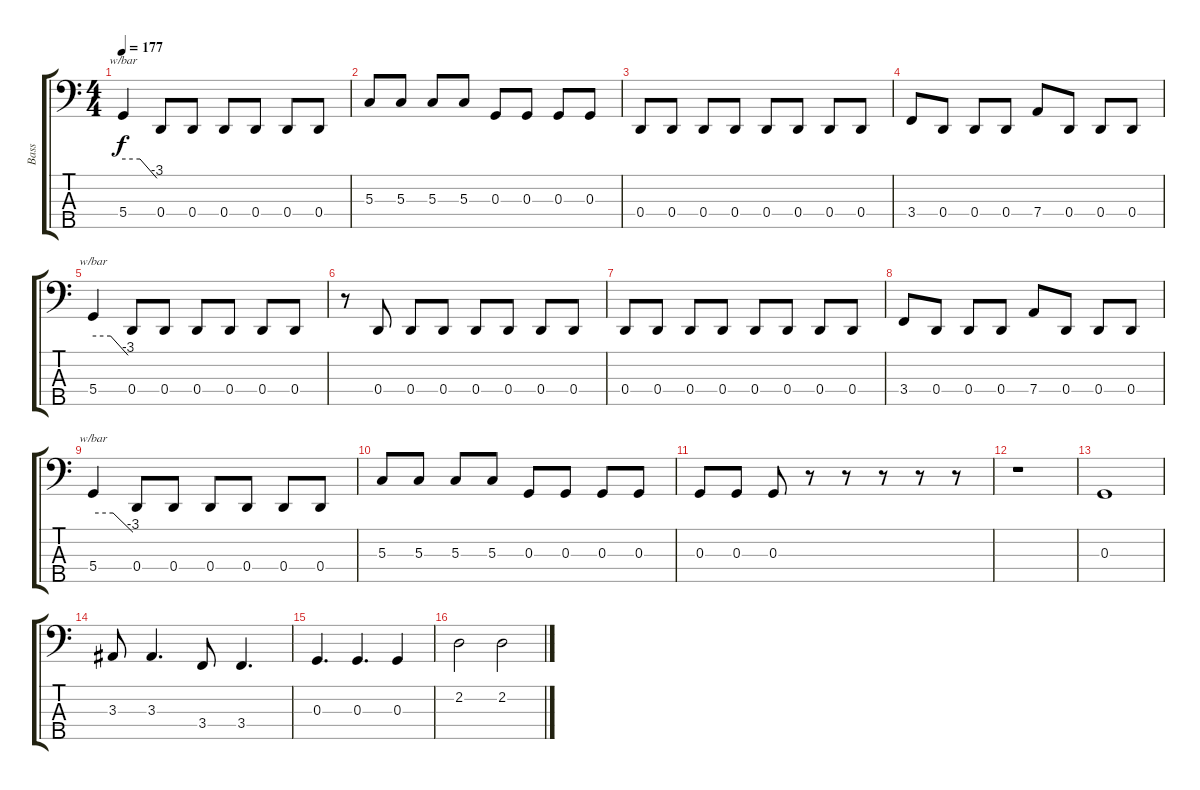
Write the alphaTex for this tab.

\track ("Bass" "Bass") {instrument electricbasspick}
\staff {score tabs}
\tuning (F2 C2 G1 D1 A0) {hide}
\ts (4 4)
\tempo 177
\clef f4
\ks c
5.4.4{tbe (custom default 0 0 30 0 60 -12) dy f} 0.4.8 0.4.8 0.4.8 0.4.8 0.4.8 0.4.8 |
5.3.8 5.3.8 5.3.8 5.3.8 0.3.8 0.3.8 0.3.8 0.3.8 |
0.4.8 0.4.8 0.4.8 0.4.8 0.4.8 0.4.8 0.4.8 0.4.8 |
3.4.8 0.4.8 0.4.8 0.4.8 7.4.8 0.4.8 0.4.8 0.4.8 |
5.4.4{tbe (custom default 0 0 30 0 60 -12)} 0.4.8 0.4.8 0.4.8 0.4.8 0.4.8 0.4.8 |
r.8 0.4.8 0.4.8 0.4.8 0.4.8 0.4.8 0.4.8 0.4.8 |
0.4.8 0.4.8 0.4.8 0.4.8 0.4.8 0.4.8 0.4.8 0.4.8 |
3.4.8 0.4.8 0.4.8 0.4.8 7.4.8 0.4.8 0.4.8 0.4.8 |
5.4.4{tbe (custom default 0 0 30 0 60 -12)} 0.4.8 0.4.8 0.4.8 0.4.8 0.4.8 0.4.8 |
5.3.8 5.3.8 5.3.8 5.3.8 0.3.8 0.3.8 0.3.8 0.3.8 |
0.3.8 0.3.8 0.3.8 r.8 r.8 r.8 r.8 r.8 |
r.1 |
0.3.1 |
3.3.8 3.3.4{d} 3.4.8 3.4.4{d} |
0.3.4{d} 0.3.4{d} 0.3.4 |
2.2.2 2.2.2
